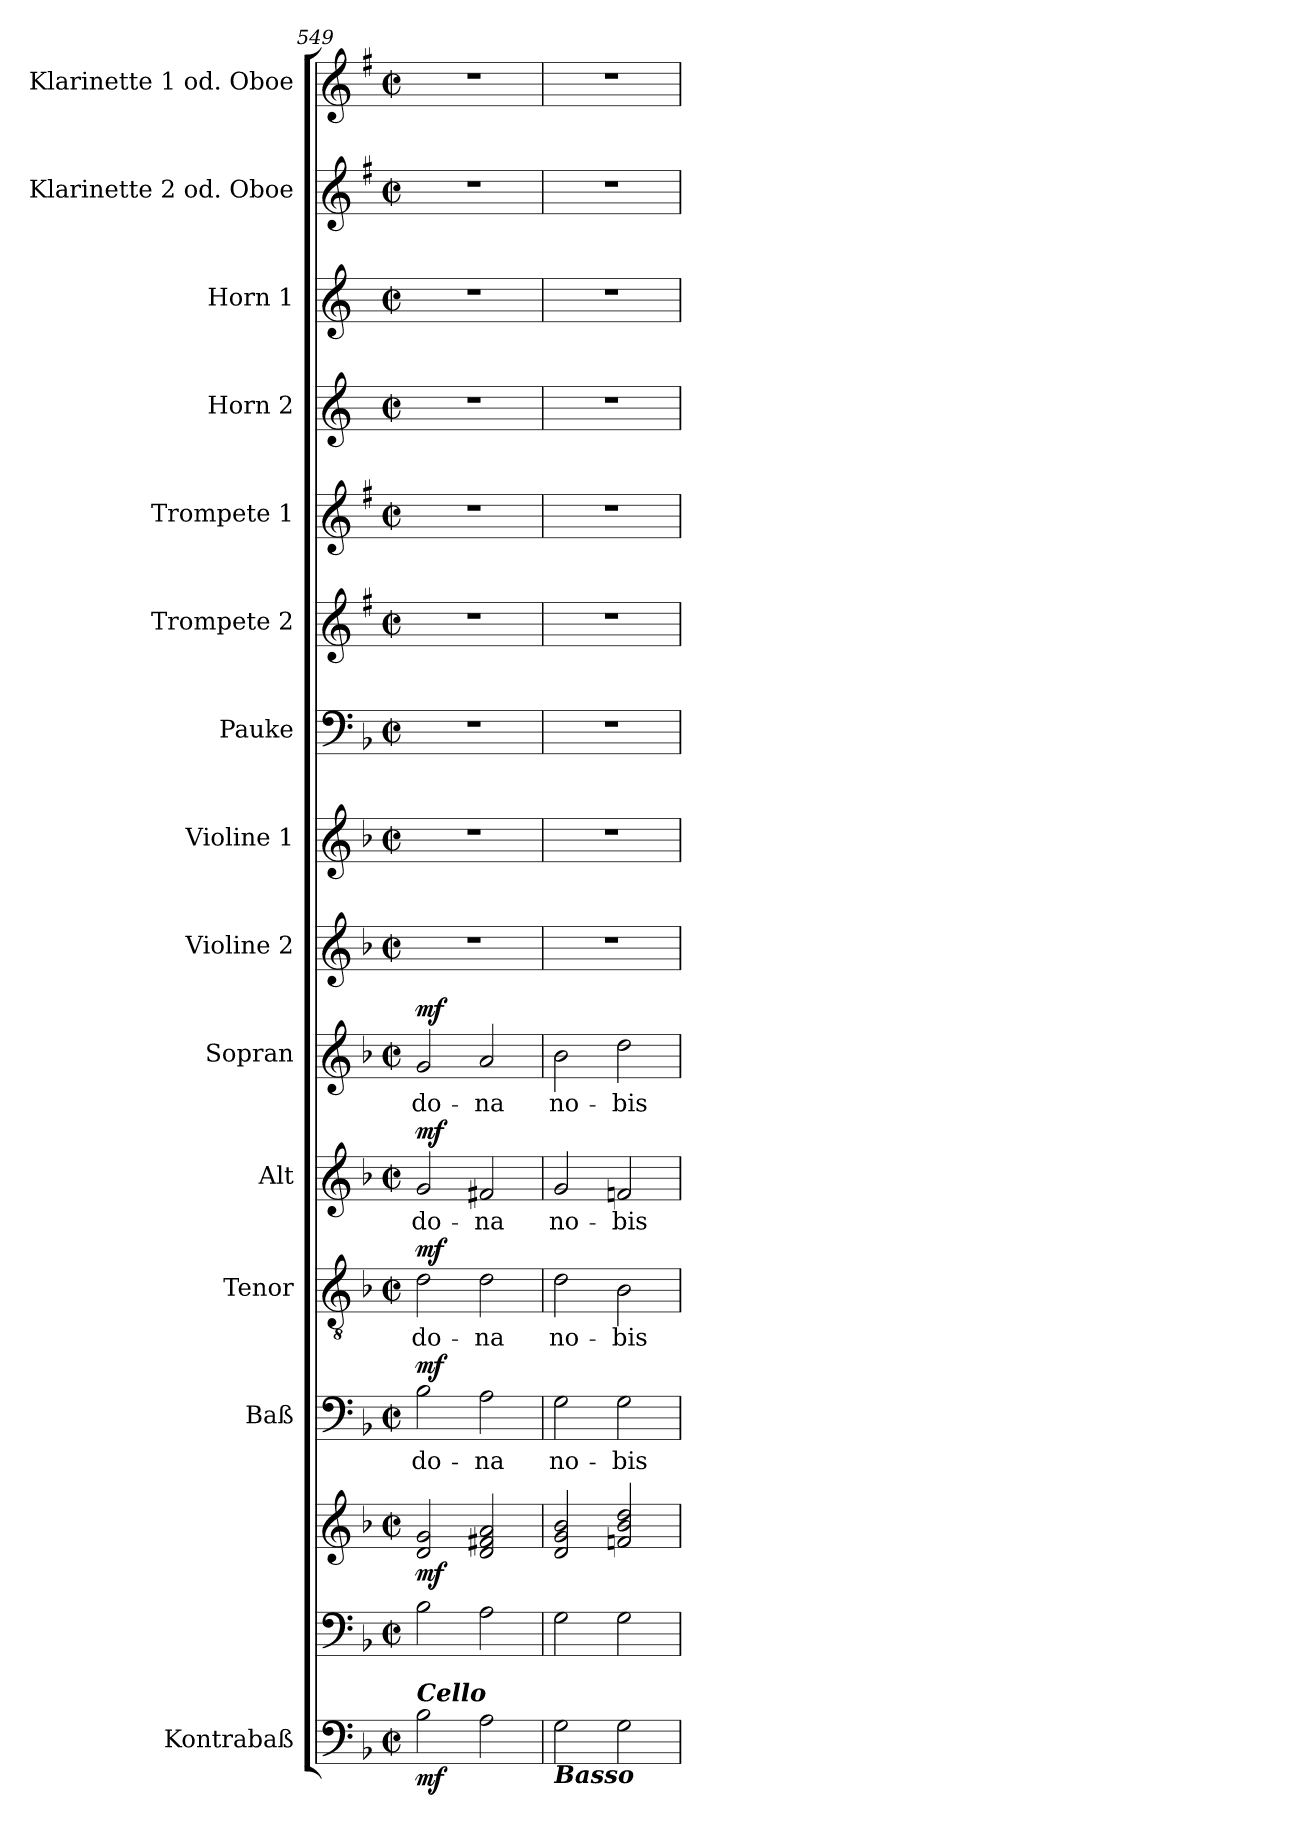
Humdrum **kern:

**kern	**dynam	**kern	**kern	**dynam	**kern	**text	**dynam	**kern	**text	**dynam	**kern	**text	**dynam	**kern	**text	**dynam	**kern	**kern	**kern	**kern	**kern	**kern	**kern	**kern	**kern
*part15	*part15	*part14	*part14	*part14	*part13	*part13	*part13	*part12	*part12	*part12	*part11	*part11	*part11	*part10	*part10	*part10	*part9	*part8	*part7	*part6	*part5	*part4	*part3	*part2	*part1
*staff16	*staff16	*staff15	*staff14	*staff14/15	*staff13	*staff13	*staff13	*staff12	*staff12	*staff12	*staff11	*staff11	*staff11	*staff10	*staff10	*staff10	*staff9	*staff8	*staff7	*staff6	*staff5	*staff4	*staff3	*staff2	*staff1
*I"Kontrabaß	*	*	*	*	*I"Baß	*	*	*I"Tenor	*	*	*I"Alt	*	*	*I"Sopran	*	*	*I"Violine 2	*I"Violine 1	*I"Pauke	*I"Trompete 2	*I"Trompete 1	*I"Horn 2	*I"Horn 1	*I"Klarinette 2 od. Oboe	*I"Klarinette 1 od. Oboe
*	*	*	*	*	*	*	*	*	*	*	*	*	*	*	*	*	*	*	*	*I'Tpt	*I'Tpt	*I'Hn	*I'Hn	*	*
*clefF4	*	*clefF4	*clefG2	*	*clefF4	*	*	*clefGv2	*	*	*clefG2	*	*	*clefG2	*	*	*clefG2	*clefG2	*clefF4	*clefG2	*clefG2	*clefG2	*clefG2	*clefG2	*clefG2
*ITrd7c12	*	*	*	*	*	*	*	*	*	*	*	*	*	*	*	*	*	*	*	*ITrd1c2	*ITrd1c2	*ITrd4c7	*ITrd4c7	*ITrd1c2	*ITrd1c2
*k[b-]	*	*k[b-]	*k[b-]	*	*k[b-]	*	*	*k[b-]	*	*	*k[b-]	*	*	*k[b-]	*	*	*k[b-]	*k[b-]	*k[b-]	*k[b-]	*k[b-]	*k[b-]	*k[b-]	*k[b-]	*k[b-]
*F:	*	*F:	*F:	*	*F:	*	*	*F:	*	*	*F:	*	*	*F:	*	*	*F:	*F:	*F:	*F:	*F:	*F:	*F:	*F:	*F:
*M2/2	*	*M2/2	*M2/2	*	*M2/2	*	*	*M2/2	*	*	*M2/2	*	*	*M2/2	*	*	*M2/2	*M2/2	*M2/2	*M2/2	*M2/2	*M2/2	*M2/2	*M2/2	*M2/2
*met(c|)	*	*met(c|)	*met(c|)	*	*met(c|)	*	*	*met(c|)	*	*	*met(c|)	*	*	*met(c|)	*	*	*met(c|)	*met(c|)	*met(c|)	*met(c|)	*met(c|)	*met(c|)	*met(c|)	*met(c|)	*met(c|)
=549	=549	=549	=549	=549	=549	=549	=549	=549	=549	=549	=549	=549	=549	=549	=549	=549	=549	=549	=549	=549	=549	=549	=549	=549	=549
!LO:TX:a:Bi:t=Cello	!	!	!	!	!	!	!	!	!	!	!	!	!	!	!	!	!	!	!	!	!	!	!	!	!
!	!LO:DY:b	!	!	!LO:DY:b	!	!LO:LY:b	!LO:DY:a	!	!LO:LY:b	!LO:DY:a	!	!LO:LY:b	!LO:DY:a	!	!LO:LY:b	!LO:DY:a	!	!	!	!	!	!	!	!	!
2BB-\	mf	2B-\	2d/ 2g/	mf	2B-\	do-	mf	2d\	do-	mf	2g/	do-	mf	2g/	do-	mf	1r	1r	1r	1r	1r	1r	1r	1r	1r
!	!	!	!	!	!	!LO:LY:b	!	!	!LO:LY:b	!	!	!LO:LY:b	!	!	!LO:LY:b	!	!	!	!	!	!	!	!	!	!
2AA\	.	2A\	2d/ 2f#X/ 2a/	.	2A\	-na	.	2d\	-na	.	2f#X/	-na	.	2a/	-na	.	.	.	.	.	.	.	.	.	.
!!LO:PB:g=z
=550	=550	=550	=550	=550	=550	=550	=550	=550	=550	=550	=550	=550	=550	=550	=550	=550	=550	=550	=550	=550	=550	=550	=550	=550	=550
!LO:TX:b:Bi:t=Basso	!	!	!	!	!	!	!	!	!	!	!	!	!	!	!	!	!	!	!	!	!	!	!	!	!
!	!	!	!	!	!	!LO:LY:b	!	!	!LO:LY:b	!	!	!LO:LY:b	!	!	!LO:LY:b	!	!	!	!	!	!	!	!	!	!
2GG\	.	2G\	2d/ 2g/ 2b-/	.	2G\	no-	.	2d\	no-	.	2g/	no-	.	2b-\	no-	.	1r	1r	1r	1r	1r	1r	1r	1r	1r
!	!	!	!	!	!	!LO:LY:b	!	!	!LO:LY:b	!	!	!LO:LY:b	!	!	!LO:LY:b	!	!	!	!	!	!	!	!	!	!
2GG\	.	2G\	2fn/ 2b-/ 2dd/	.	2G\	-bis	.	2B-\	-bis	.	2fn/	-bis	.	2dd\	-bis	.	.	.	.	.	.	.	.	.	.
=	=	=	=	=	=	=	=	=	=	=	=	=	=	=	=	=	=	=	=	=	=	=	=	=	=
*-	*-	*-	*-	*-	*-	*-	*-	*-	*-	*-	*-	*-	*-	*-	*-	*-	*-	*-	*-	*-	*-	*-	*-	*-	*-
